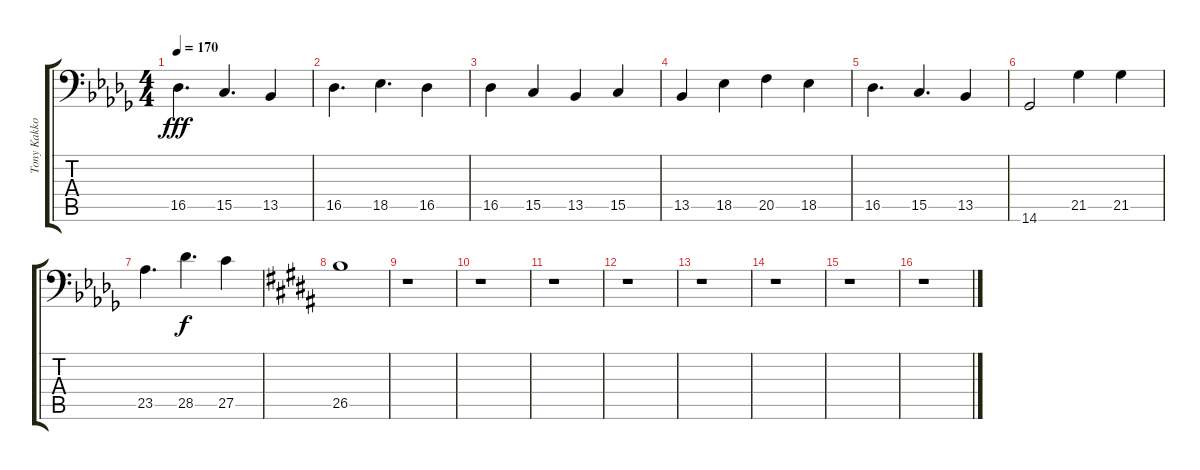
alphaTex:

\track ("Tony Kakko (Synth and Keyboard)" "Tony Kakko") {instrument lead8bassandlead}
\staff {score tabs}
\tuning (E3 B2 G2 D2 A1 E1) {hide}
\ts (4 4)
\tempo 170
\clef f4
\ks db
16.5.4{d dy fff} 15.5.4{d} 13.5.4 |
16.5.4{d} 18.5.4{d} 16.5.4 |
16.5.4 15.5.4 13.5.4 15.5.4 |
13.5.4 18.5.4 20.5.4 18.5.4 |
16.5.4{d} 15.5.4{d} 13.5.4 |
14.6.2 21.5.4 21.5.4 |
23.5.4{d} 28.5.4{d dy f} 27.5.4 |
\ks b
26.5.1 |
r.1 |
r.1 |
r.1 |
r.1 |
r.1 |
r.1 |
r.1 |
r.1
